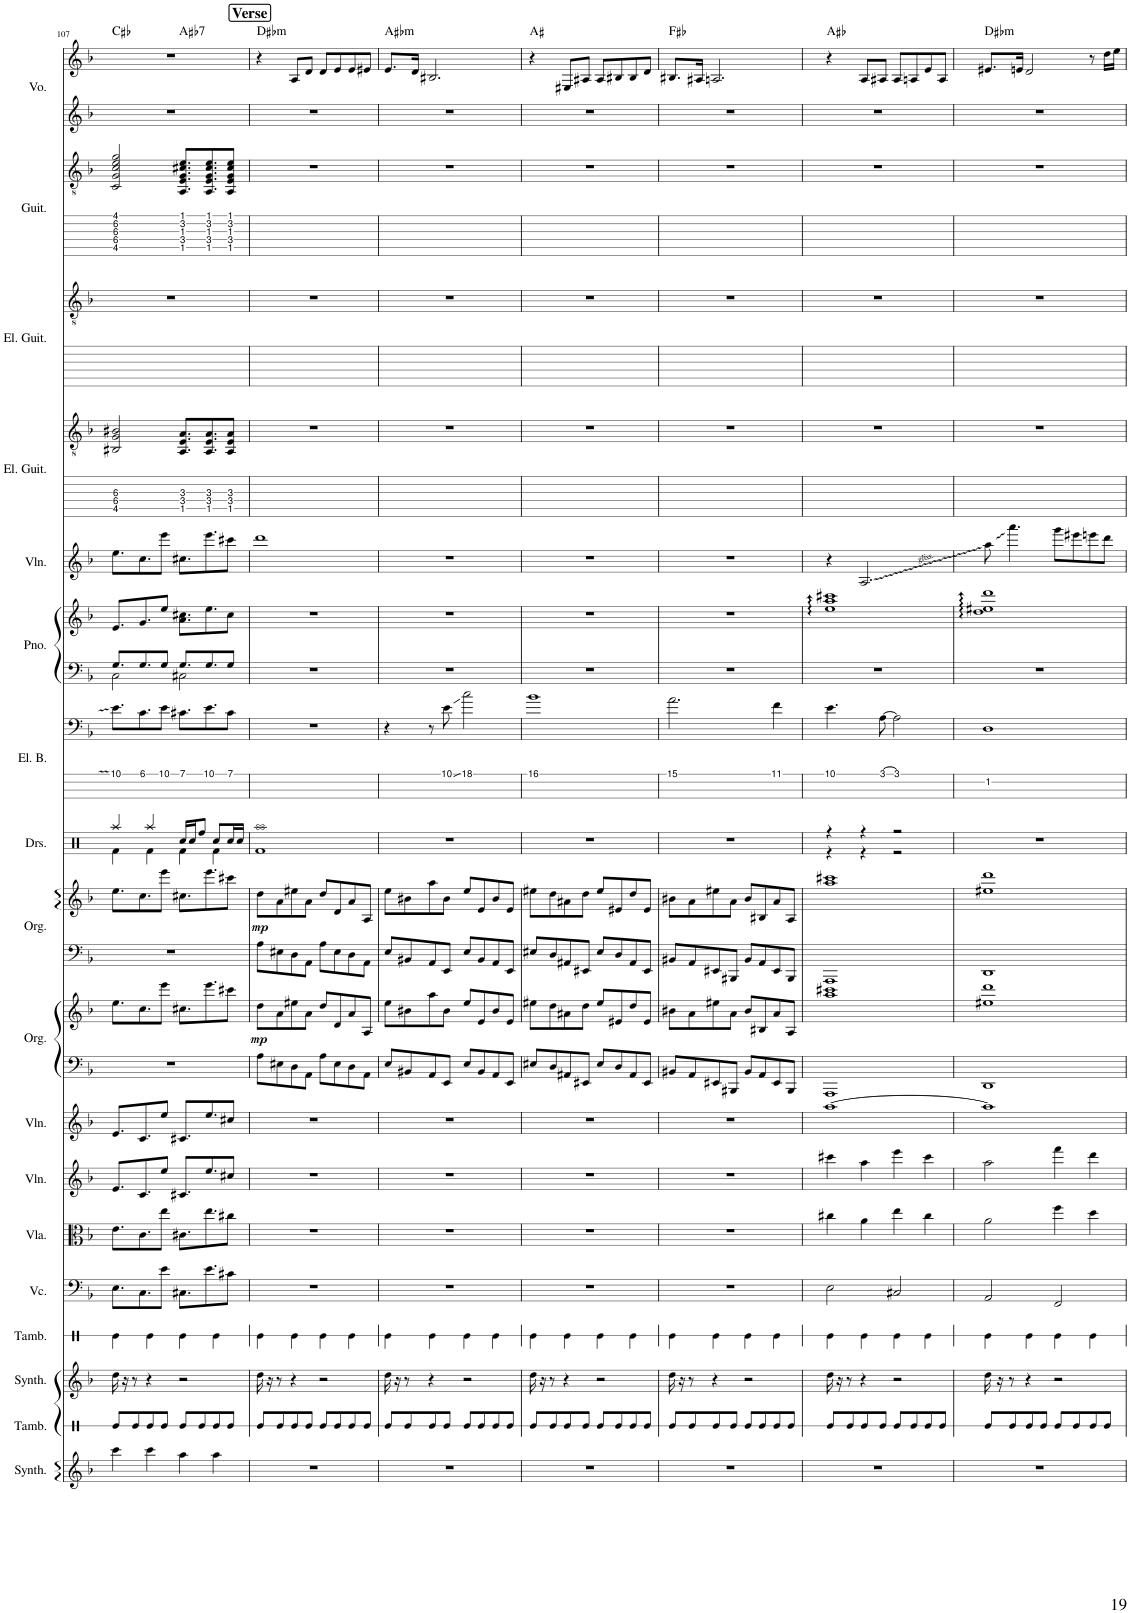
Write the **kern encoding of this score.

**kern	**kern	**kern	**kern	**kern	**kern	**kern	**kern	**kern	**kern	**dynam	**kern	**kern	**dynam	**kern	**kern	**kern	**kern	**kern	**kern	**kern	**kern	**kern	**kern	**kern	**kern	**kern	**kern	**harte
*part18	*part17	*part16	*part15	*part14	*part13	*part12	*part11	*part10	*part10	*part10	*part9	*part9	*part9	*part8	*part7	*part7	*part6	*part6	*part5	*part4	*part4	*part3	*part3	*part2	*part2	*part1	*part1	*part1
*staff26	*staff25	*staff24	*staff23	*staff22	*staff21	*staff20	*staff19	*staff18	*staff17	*staff17/18	*staff16	*staff15	*staff15/16	*staff14	*staff13	*staff12	*staff11	*staff10	*staff9	*staff8	*staff7	*staff6	*staff5	*staff4	*staff3	*staff2	*staff1	*
*I"エフェクト シンセサイザー	*I"タンバリン	*I"エフェクト シンセサイザー	*I"タンバリン	*I"ViolinCello	*I"Viola	*I"Violin	*I"Violin	*I"Pipe Organ	*	*	*I"パイプオルガン	*	*	*I"Drum Set	*I"Electric Bass	*	*I"Piano	*	*I"ヴァイオリン	*I"エレキギター	*	*I"Electric Guitar	*	*I"Acoustic Guitar	*	*I"Vocal	*	*
*	*	*	*	*I'Vc.	*I'Vla.	*I'Vln.	*I'Vln.	*I'Org.	*	*	*	*	*	*I'Drs.	*I'El. B.	*	*I'Pno.	*	*	*	*	*I'El. Guit.	*	*I'Guit.	*	*I'Vo.	*	*
!!LO:PB:g=z
*clefG2	*clefX	*clefG2	*clefX	*clefF4	*clefC3	*clefG2	*clefG2	*clefF4	*clefG2	*	*clefF4	*clefG2	*	*clefX	*	*clefF4	*clefF4	*clefG2	*clefG2	*	*clefGv2	*	*clefGv2	*	*clefGv2	*clefG2	*clefG2	*
*	*	*	*	*	*	*	*	*	*	*	*	*	*	*	*Trd7c12	*Trd7c12	*	*	*	*	*	*	*	*	*	*	*	*
*k[b-]	*k[]	*k[b-]	*k[]	*k[b-]	*k[b-]	*k[b-]	*k[b-]	*k[b-]	*k[b-]	*	*k[b-]	*k[b-]	*	*k[b-]	*k[b-]	*k[b-]	*k[b-]	*k[b-]	*k[b-]	*k[b-]	*k[b-]	*k[b-]	*k[b-]	*k[f#c#g#d#]	*k[b-]	*k[b-]	*k[b-]	*
*M4/4	*M4/4	*M4/4	*M4/4	*M4/4	*M4/4	*M4/4	*M4/4	*M4/4	*M4/4	*	*M4/4	*M4/4	*	*M4/4	*M4/4	*M4/4	*M4/4	*M4/4	*M4/4	*M4/4	*M4/4	*M4/4	*M4/4	*M4/4	*M4/4	*M4/4	*M4/4	*
=107	=107	=107	=107	=107	=107	=107	=107	=107	=107	=107	=107	=107	=107	=107	=107	=107	=107	=107	=107	=107	=107	=107	=107	=107	=107	=107	=107	=107
*	*	*	*	*	*	*	*	*	*	*	*	*	*	*^	*	*	*^	*	*	*	*	*	*	*	*	*	*	*
!	!	!	!	!	!	!	!	!	!	!	!	!	!	!	!	!	!	!	!	!	!	!	!	!	!	!	!	!	!	!LO:H:kt=♭
*	*	*	*	*	*	*	*	*	*	*	*	*	*	*	*	*	*	*	*	*	*	*	*	*	*	*	*	*	*^	*
4ccc\	8Re/L	16dd\	4Re\	8.E\L	8.e\L	8.e/L	8.e/L	1r	8.ee\L	.	1r	8.ee\L	.	4Raa/	4Rf\	8.eL	8.e\L	8.G/L	2C\	8.e/L	8.ee\L	2BB#X 2G 2B#X	2BB#X/ 2G/ 2B#X/	1r	1r	2C-X 2G-X 2c-X 2e-X 2g-X	2C/ 2G/ 2c/ 2e/ 2g/	1r	1r	2ryy	.
.	.	16r	.	.	.	.	.	.	.	.	.	.	.	.	.	.	.	.	.	.	.	.	.	.	.	.	.	.	.	.	.
.	8Re/	8r	.	.	.	.	.	.	.	.	.	.	.	.	.	.	.	.	.	.	.	.	.	.	.	.	.	.	.	.	.
.	.	.	.	8.C\	8.c\	8.c/	8.c/	.	8.cc\	.	.	8.cc\	.	.	.	8.cJ	8.c\	8.G/	.	8.g/	8.cc\	.	.	.	.	.	.	.	.	.	.
4ccc\	8Re/	4r	4Re\	.	.	.	.	.	.	.	.	.	.	4Raa/	4Rf\	.	.	.	.	.	.	.	.	.	.	.	.	.	.	.	.
.	8Re/J	.	.	8e\J	8ee\J	8ee/J	8ee/J	.	8eee\J	.	.	8eee\J	.	.	.	8eL	8e\J	8G/J	.	8ee/J	8eee\J	.	.	.	.	.	.	.	.	.	.
!	!	!	!	!	!	!	!	!	!	!	!	!	!	!	!	!	!	!	!	!	!	!	!	!	!	!	!	!	!	!	!LO:H:kt=♭
4aa\	8Re/L	2r	4Re\	8.C#X\L	8.c#X\L	8.c#X/L	8.c#X/L	.	8.cc#X\L	.	.	8.cc#X\L	.	16Rcc/LL	4Rf\	8.c#	8.c#X\L	8.G/L	2C#X\	8.a\ 8.cc#X\L	8.cc#X\L	8.AA\ 8.E\ 8.A\L	8.AA/ 8.E/ 8.A/L	.	.	8.AA-X\ 8.E-X\ 8.G\ 8.c#X\ 8.e\L	8.AA/ 8.E/ 8.G/ 8.c#X/ 8.e/L	.	.	2ryy	.
.	.	.	.	.	.	.	.	.	.	.	.	.	.	16Rcc/J	.	.	.	.	.	.	.	.	.	.	.	.	.	.	.	.	.
.	8Re/	.	.	.	.	.	.	.	.	.	.	.	.	8Rff/J	.	.	.	.	.	.	.	.	.	.	.	.	.	.	.	.	.
.	.	.	.	8.e\	8.ee\	8.ee/	8.ee/	.	8.eee\	.	.	8.eee\	.	.	.	8.eJ	8.e\	8.G/	.	8.ee\	8.eee\	8.AA\ 8.E\ 8.A\J	8.AA/ 8.E/ 8.A/	.	.	8.AA\ 8.E\ 8.G\ 8.c#\ 8.e\J	8.AA/ 8.E/ 8.G/ 8.c#/ 8.e/	.	.	.	.
4aa\	8Re/	.	4Re\	.	.	.	.	.	.	.	.	.	.	8Rcc/L	4Rf\	.	.	.	.	.	.	.	.	.	.	.	.	.	.	.	.
.	8Re/J	.	.	8c#X\J	8cc#X\J	8cc#X/J	8cc#X/J	.	8ccc#X\J	.	.	8ccc#X\J	.	16Rcc/L	.	8c#J	8c#\J	8G/J	.	8cc#\J	8ccc#X\J	8AA 8E 8AJ	8AA/ 8E/ 8A/J	.	.	8AA 8E 8G 8c# 8eJ	8AA/ 8E/ 8G/ 8c#/ 8e/J	.	.	.	.
.	.	.	.	.	.	.	.	.	.	.	.	.	.	16Rcc/JJ	.	.	.	.	.	.	.	.	.	.	.	.	.	.	.	.	.
*	*	*	*	*	*	*	*	*	*	*	*	*	*	*	*	*	*	*v	*v	*	*	*	*	*	*	*	*	*	*	*	*
!!LO:REH:place=s1:a:B:cj:fs=14:t=Verse
=108	=108	=108	=108	=108	=108	=108	=108	=108	=108	=108	=108	=108	=108	=108	=108	=108	=108	=108	=108	=108	=108	=108	=108	=108	=108	=108	=108	=108	=108	=108
!	!	!	!	!	!	!	!	!	!	!LO:DY:b	!	!	!LO:DY:b	!	!	!	!	!	!	!	!	!	!	!	!	!	!	!	!	!LO:H:kt=♭m
*	*	*	*	*	*	*	*	*	*	*	*	*	*	*	*	*	*	*	*	*	*	*	*	*	*	*	*	*v	*v	*
1r	8Re/L	16dd\	4Re\	1r	1r	1r	1r	8A\L	8dd\L	mp	8A\L	8dd\L	mp	1Raa	1Rf	1r	1r	1r	1r	1ddd	1r	1r	1r	1r	1r	1r	1r	4r	.
.	.	16r	.	.	.	.	.	.	.	.	.	.	.	.	.	.	.	.	.	.	.	.	.	.	.	.	.	.	.
.	8Re/	8r	.	.	.	.	.	8E#X\	8a\	.	8E#X\	8a\	.	.	.	.	.	.	.	.	.	.	.	.	.	.	.	.	.
.	8Re/	4r	4Re\	.	.	.	.	8D\	8ee#X\	.	8D\	8ee#X\	.	.	.	.	.	.	.	.	.	.	.	.	.	.	.	8A/L	.
.	8Re/J	.	.	.	.	.	.	8AA\J	8a\J	.	8AA\J	8a\J	.	.	.	.	.	.	.	.	.	.	.	.	.	.	.	8d/J	.
.	8Re/L	2r	4Re\	.	.	.	.	8A\L	8dd/L	.	8A\L	8dd/L	.	.	.	.	.	.	.	.	.	.	.	.	.	.	.	8d/L	.
.	8Re/	.	.	.	.	.	.	8E#\	8d/	.	8E#\	8d/	.	.	.	.	.	.	.	.	.	.	.	.	.	.	.	8e/	.
.	8Re/	.	4Re\	.	.	.	.	8D\	8a/	.	8D\	8a/	.	.	.	.	.	.	.	.	.	.	.	.	.	.	.	8e/	.
.	8Re/J	.	.	.	.	.	.	8AA\J	8A/J	.	8AA\J	8A/J	.	.	.	.	.	.	.	.	.	.	.	.	.	.	.	8e#X/J	.
*	*	*	*	*	*	*	*	*	*	*	*	*	*	*v	*v	*	*	*	*	*	*	*	*	*	*	*	*	*	*
=109	=109	=109	=109	=109	=109	=109	=109	=109	=109	=109	=109	=109	=109	=109	=109	=109	=109	=109	=109	=109	=109	=109	=109	=109	=109	=109	=109	=109
!	!	!	!	!	!	!	!	!	!	!	!	!	!	!	!	!	!	!	!	!	!	!	!	!	!	!	!	!LO:H:kt=♭m
1r	8Re/L	16dd\	4Re\	1r	1r	1r	1r	8E/L	8ee\L	.	8E/L	8ee\L	.	1r	4r	4r	1r	1r	1r	1r	1r	1r	1r	1r	1r	1r	8.e/L	.
.	.	16r	.	.	.	.	.	.	.	.	.	.	.	.	.	.	.	.	.	.	.	.	.	.	.	.	.	.
.	8Re/	8r	.	.	.	.	.	8BB#X/	8b#X\	.	8BB#X/	8b#X\	.	.	.	.	.	.	.	.	.	.	.	.	.	.	.	.
.	.	.	.	.	.	.	.	.	.	.	.	.	.	.	.	.	.	.	.	.	.	.	.	.	.	.	16d/Jk	.
.	8Re/	4r	4Re\	.	.	.	.	8AA/	8aa\	.	8AA/	8aa\	.	.	8r	8r	.	.	.	.	.	.	.	.	.	.	2.B#X/	.
.	8Re/J	.	.	.	.	.	.	8EE/J	8b#\J	.	8EE/J	8b#\J	.	.	8e	8e\	.	.	.	.	.	.	.	.	.	.	.	.
.	8Re/L	2r	4Re\	.	.	.	.	8E/L	8ee/L	.	8E/L	8ee/L	.	.	2cc	2cc\	.	.	.	.	.	.	.	.	.	.	.	.
.	8Re/	.	.	.	.	.	.	8BB#/	8e/	.	8BB#/	8e/	.	.	.	.	.	.	.	.	.	.	.	.	.	.	.	.
.	8Re/	.	4Re\	.	.	.	.	8AA/	8b#/	.	8AA/	8b#/	.	.	.	.	.	.	.	.	.	.	.	.	.	.	.	.
.	8Re/J	.	.	.	.	.	.	8EE/J	8e/J	.	8EE/J	8e/J	.	.	.	.	.	.	.	.	.	.	.	.	.	.	.	.
=110	=110	=110	=110	=110	=110	=110	=110	=110	=110	=110	=110	=110	=110	=110	=110	=110	=110	=110	=110	=110	=110	=110	=110	=110	=110	=110	=110	=110
1r	8Re/L	16dd\	4Re\	1r	1r	1r	1r	8E#X/L	8ee#X\L	.	8E#X/L	8ee#X\L	.	1r	1b-	1b-	1r	1r	1r	1r	1r	1r	1r	1r	1r	1r	4r	A#:maj
.	.	16r	.	.	.	.	.	.	.	.	.	.	.	.	.	.	.	.	.	.	.	.	.	.	.	.	.	.
.	8Re/	8r	.	.	.	.	.	8D/	8dd\	.	8D/	8dd\	.	.	.	.	.	.	.	.	.	.	.	.	.	.	.	.
.	8Re/	4r	4Re\	.	.	.	.	8AA#X/	8a#X\	.	8AA#X/	8a#X\	.	.	.	.	.	.	.	.	.	.	.	.	.	.	8E#X/L	.
.	8Re/J	.	.	.	.	.	.	8EE#X/J	8dd\J	.	8EE#X/J	8dd\J	.	.	.	.	.	.	.	.	.	.	.	.	.	.	8A#X/J	.
.	8Re/L	2r	4Re\	.	.	.	.	8E#/L	8ee#/L	.	8E#/L	8ee#/L	.	.	.	.	.	.	.	.	.	.	.	.	.	.	8A#/L	.
.	8Re/	.	.	.	.	.	.	8D/	8e#X/	.	8D/	8e#X/	.	.	.	.	.	.	.	.	.	.	.	.	.	.	8B#X/	.
.	8Re/	.	4Re\	.	.	.	.	8AA#/	8dd/	.	8AA#/	8dd/	.	.	.	.	.	.	.	.	.	.	.	.	.	.	8B#/	.
.	8Re/J	.	.	.	.	.	.	8EE#/J	8e#/J	.	8EE#/J	8e#/J	.	.	.	.	.	.	.	.	.	.	.	.	.	.	8d/J	.
=111	=111	=111	=111	=111	=111	=111	=111	=111	=111	=111	=111	=111	=111	=111	=111	=111	=111	=111	=111	=111	=111	=111	=111	=111	=111	=111	=111	=111
!	!	!	!	!	!	!	!	!	!	!	!	!	!	!	!	!	!	!	!	!	!	!	!	!	!	!	!	!LO:H:kt=♭
1r	8Re/L	16dd\	4Re\	1r	1r	1r	1r	8BB#X/L	8b#X\L	.	8BB#X/L	8b#X\L	.	1r	2.a	2.a\	1r	1r	1r	1r	1r	1r	1r	1r	1r	1r	8.B#X/L	.
.	.	16r	.	.	.	.	.	.	.	.	.	.	.	.	.	.	.	.	.	.	.	.	.	.	.	.	.	.
.	8Re/	8r	.	.	.	.	.	8AA/	8a\	.	8AA/	8a\	.	.	.	.	.	.	.	.	.	.	.	.	.	.	.	.
.	.	.	.	.	.	.	.	.	.	.	.	.	.	.	.	.	.	.	.	.	.	.	.	.	.	.	16A#X/Jk	.
.	8Re/	4r	4Re\	.	.	.	.	8EE#X/	8ee#X\	.	8EE#X/	8ee#X\	.	.	.	.	.	.	.	.	.	.	.	.	.	.	2.An/	.
.	8Re/J	.	.	.	.	.	.	8BBB#X/J	8a\J	.	8BBB#X/J	8a\J	.	.	.	.	.	.	.	.	.	.	.	.	.	.	.	.
.	8Re/L	2r	4Re\	.	.	.	.	8BB#/L	8b#/L	.	8BB#/L	8b#/L	.	.	.	.	.	.	.	.	.	.	.	.	.	.	.	.
.	8Re/	.	.	.	.	.	.	8AA/	8B#X/	.	8AA/	8B#X/	.	.	.	.	.	.	.	.	.	.	.	.	.	.	.	.
.	8Re/	.	4Re\	.	.	.	.	8EE#/	8a/	.	8EE#/	8a/	.	.	4f	4f\	.	.	.	.	.	.	.	.	.	.	.	.
.	8Re/J	.	.	.	.	.	.	8BBB#/J	8A/J	.	8BBB#/J	8A/J	.	.	.	.	.	.	.	.	.	.	.	.	.	.	.	.
=112	=112	=112	=112	=112	=112	=112	=112	=112	=112	=112	=112	=112	=112	=112	=112	=112	=112	=112	=112	=112	=112	=112	=112	=112	=112	=112	=112	=112
*	*	*	*	*	*	*	*	*	*	*	*	*	*	*^	*	*	*	*	*	*	*	*	*	*	*	*	*	*
!	!	!	!	!	!	!	!	!	!	!	!	!	!	!	!	!	!	!	!	!	!	!	!	!	!	!	!	!	!LO:H:kt=♭
1r	8Re/L	16dd\	4Re\	2E\	4cc#X\	4ccc#X\	[1aa	1AAA	1aa 1ccc#X	.	1AAA	1aa 1ccc#X	.	4r	4r	4.e	4.e\	1r	1ee 1aa 1ccc#X	4r	1r	1r	1r	1r	1r	1r	1r	4r	.
.	.	16r	.	.	.	.	.	.	.	.	.	.	.	.	.	.	.	.	.	.	.	.	.	.	.	.	.	.	.
.	8Re/	8r	.	.	.	.	.	.	.	.	.	.	.	.	.	.	.	.	.	.	.	.	.	.	.	.	.	.	.
.	8Re/	4r	4Re\	.	4a\	4aa\	.	.	.	.	.	.	.	4r	4r	.	.	.	.	2.A/	.	.	.	.	.	.	.	8A/L	.
.	8Re/J	.	.	.	.	.	.	.	.	.	.	.	.	.	.	[8A	[8A\	.	.	.	.	.	.	.	.	.	.	8A#X/J	.
.	8Re/L	2r	4Re\	2C#X/	4ee\	4eee\	.	.	.	.	.	.	.	2r	2r	2A]	2A\]	.	.	.	.	.	.	.	.	.	.	8A#/L	.
.	8Re/	.	.	.	.	.	.	.	.	.	.	.	.	.	.	.	.	.	.	.	.	.	.	.	.	.	.	8An/	.
.	8Re/	.	4Re\	.	4cc#\	4ccc#\	.	.	.	.	.	.	.	.	.	.	.	.	.	.	.	.	.	.	.	.	.	8e/	.
.	8Re/J	.	.	.	.	.	.	.	.	.	.	.	.	.	.	.	.	.	.	.	.	.	.	.	.	.	.	8A/J	.
*	*	*	*	*	*	*	*	*	*	*	*	*	*	*v	*v	*	*	*	*	*	*	*	*	*	*	*	*	*	*
=113	=113	=113	=113	=113	=113	=113	=113	=113	=113	=113	=113	=113	=113	=113	=113	=113	=113	=113	=113	=113	=113	=113	=113	=113	=113	=113	=113	=113
!	!	!	!	!	!	!	!	!	!	!	!	!	!	!	!	!	!	!	!	!	!	!	!	!	!	!	!	!LO:H:kt=♭m
1r	8Re/L	16dd\	4Re\	2AA/	2a\	2aa\	1aa]	1DD	1ee#X 1ddd	.	1DD	1ee#X 1ddd	.	1r	1D	1D	1r	1dd 1ee#X 1ddd	8aa\	1r	1r	1r	1r	1r	1r	1r	8.e#X/L	.
.	.	16r	.	.	.	.	.	.	.	.	.	.	.	.	.	.	.	.	.	.	.	.	.	.	.	.	.	.
.	8Re/	8r	.	.	.	.	.	.	.	.	.	.	.	.	.	.	.	.	4.aaa\	.	.	.	.	.	.	.	.	.
.	.	.	.	.	.	.	.	.	.	.	.	.	.	.	.	.	.	.	.	.	.	.	.	.	.	.	16en/Jk	.
.	8Re/	4r	4Re\	.	.	.	.	.	.	.	.	.	.	.	.	.	.	.	.	.	.	.	.	.	.	.	2d/	.
.	8Re/J	.	.	.	.	.	.	.	.	.	.	.	.	.	.	.	.	.	.	.	.	.	.	.	.	.	.	.
.	8Re/L	2r	4Re\	2FF/	4ff\	4fff\	.	.	.	.	.	.	.	.	.	.	.	.	8ggg\L	.	.	.	.	.	.	.	.	.
.	8Re/	.	.	.	.	.	.	.	.	.	.	.	.	.	.	.	.	.	8eee#X\	.	.	.	.	.	.	.	.	.
.	8Re/	.	4Re\	.	4dd\	4ddd\	.	.	.	.	.	.	.	.	.	.	.	.	8eeen\	.	.	.	.	.	.	.	8r	.
.	8Re/J	.	.	.	.	.	.	.	.	.	.	.	.	.	.	.	.	.	8ddd\J	.	.	.	.	.	.	.	16dd\LL	.
.	.	.	.	.	.	.	.	.	.	.	.	.	.	.	.	.	.	.	.	.	.	.	.	.	.	.	16ee\JJ	.
=	=	=	=	=	=	=	=	=	=	=	=	=	=	=	=	=	=	=	=	=	=	=	=	=	=	=	=	=
*-	*-	*-	*-	*-	*-	*-	*-	*-	*-	*-	*-	*-	*-	*-	*-	*-	*-	*-	*-	*-	*-	*-	*-	*-	*-	*-	*-	*-
